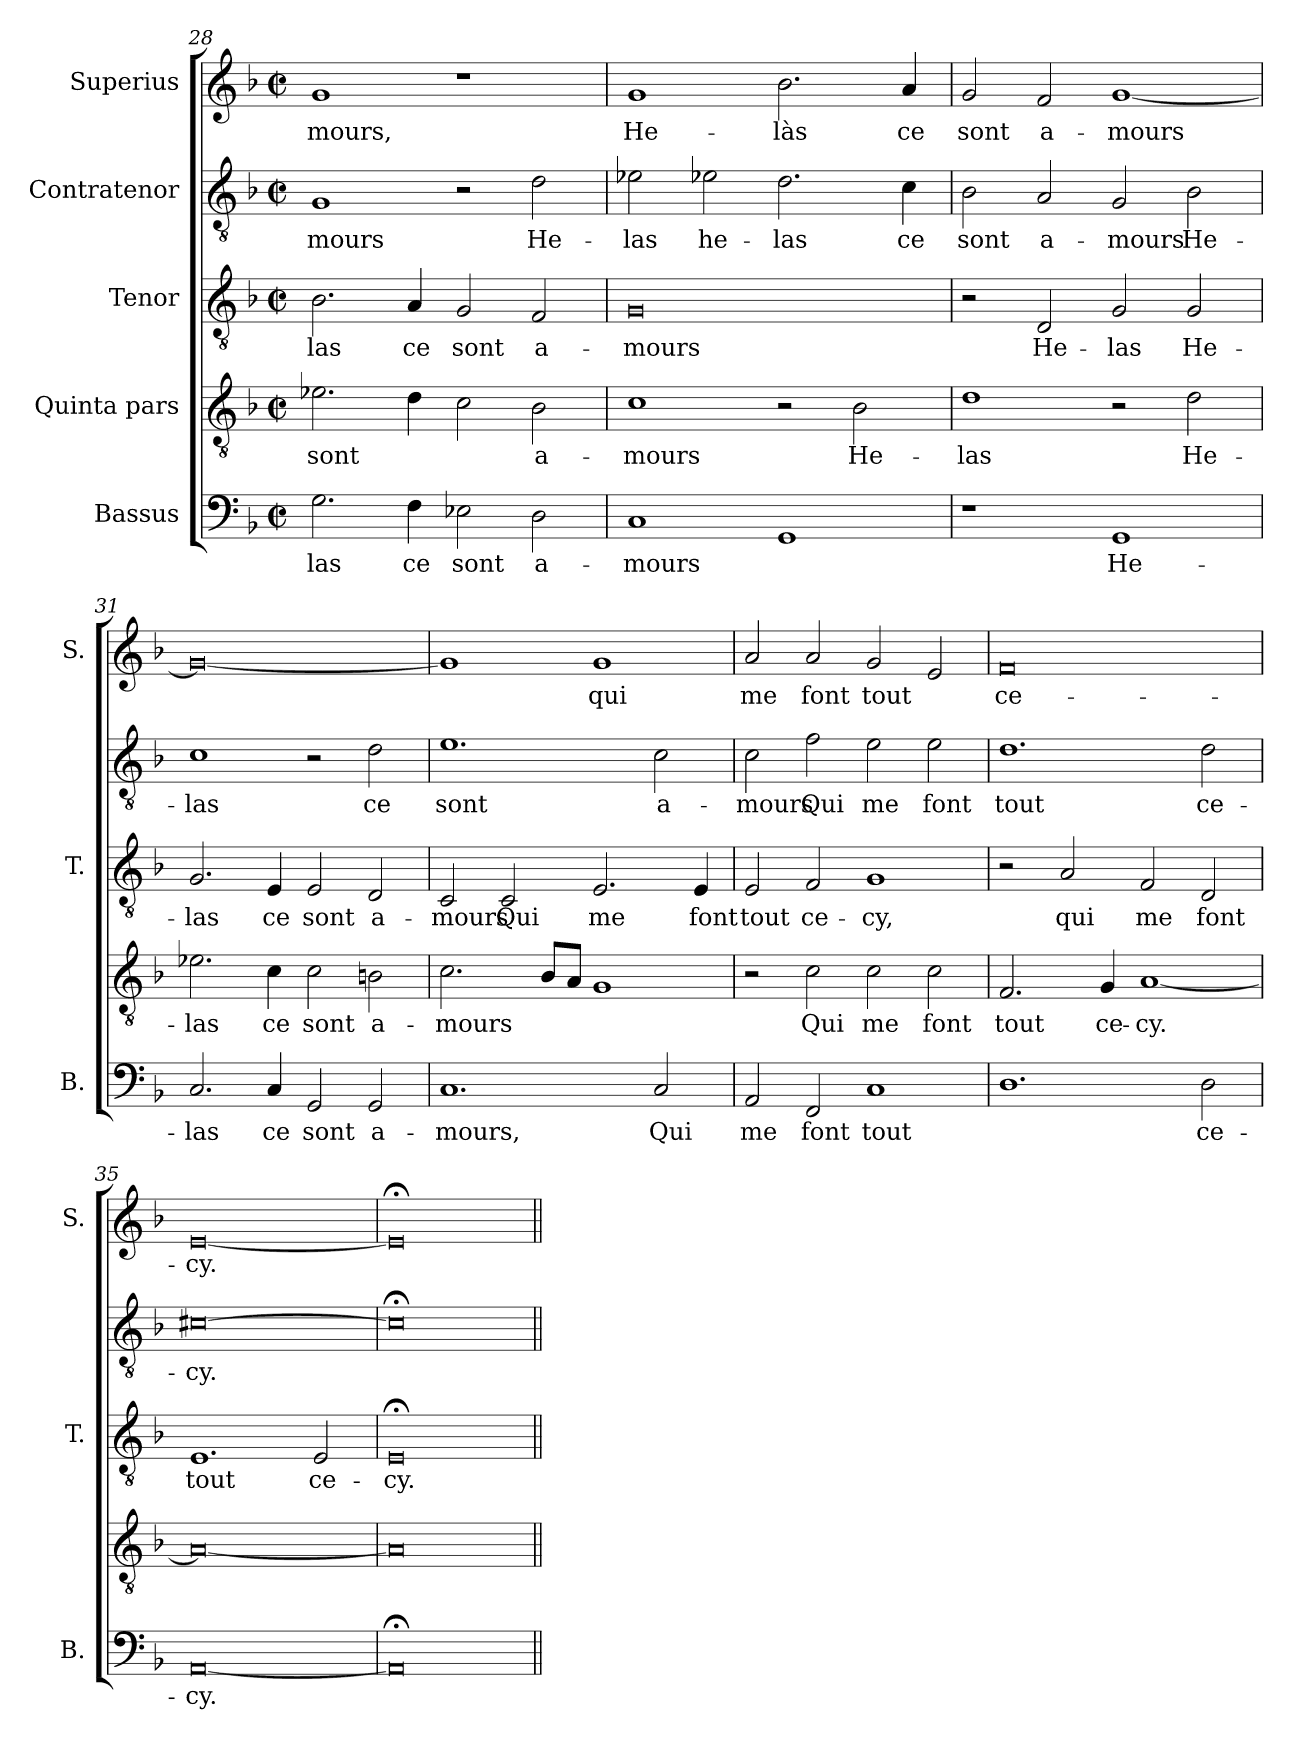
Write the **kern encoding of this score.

**kern	**text	**kern	**text	**kern	**text	**kern	**text	**kern	**text
*part5	*part5	*part4	*part4	*part3	*part3	*part2	*part2	*part1	*part1
*staff5	*staff5	*staff4	*staff4	*staff3	*staff3	*staff2	*staff2	*staff1	*staff1
*I"Bassus	*	*I"Quinta pars	*	*I"Tenor	*	*I"Contratenor	*	*I"Superius	*
*I'B.	*	*	*	*I'T.	*	*	*	*I'S.	*
*clefF4	*	*clefGv2	*	*clefGv2	*	*clefGv2	*	*clefG2	*
*k[b-]	*	*k[b-]	*	*k[b-]	*	*k[b-]	*	*k[b-]	*
*F:	*	*F:	*	*F:	*	*F:	*	*F:	*
*M2/2	*	*M2/2	*	*M2/2	*	*M2/2	*	*M2/2	*
*met(c|)	*	*met(c|)	*	*met(c|)	*	*met(c|)	*	*met(c|)	*
=28	=28	=28	=28	=28	=28	=28	=28	=28	=28
2.G\	-las	2.e-X\	sont	2.B-\	-las	1G/	-mours	1g/	-mours,
4F\	ce	4d\	.	4A/	ce	.	.	.	.
2E-X\	sont	2c\	.	2G/	sont	2r	.	1r	.
2D\	a-	2B-\	a-	2F/	a-	2d\	He-	.	.
=29	=29	=29	=29	=29	=29	=29	=29	=29	=29
1C/	-mours	1c\	-mours	0G/	-mours	2e-X\	-las	1g/	He-
.	.	.	.	.	.	2e-X\	he-	.	.
1GG/	.	2r	.	.	.	2.d\	-las	2.b-\	-làs
.	.	2B-\	He-	.	.	.	.	.	.
.	.	.	.	.	.	4c\	ce	4a/	ce
=30	=30	=30	=30	=30	=30	=30	=30	=30	=30
1r	.	1d\	-las	2r	.	2B-\	sont	2g/	sont
.	.	.	.	2D/	He-	2A/	a-	2f/	a-
1GG/	He-	2r	.	2G/	-las	2G/	-mours	[1g/	-mours
.	.	2d\	He-	2G/	He-	2B-\	He-	.	.
!!LO:PB:g=z
=31	=31	=31	=31	=31	=31	=31	=31	=31	=31
2.C/	-las	2.e-X\	-las	2.G/	-las	1c\	-las	0g/_	.
4C/	ce	4c\	ce	4E/	ce	.	.	.	.
2GG/	sont	2c\	sont	2E/	sont	2r	.	.	.
2GG/	a-	2Bn\	a-	2D/	a-	2d\	ce	.	.
=32	=32	=32	=32	=32	=32	=32	=32	=32	=32
1.C/	-mours,	2.c\	-mours	2C/	-mours	1.e\	sont	1g/]	.
.	.	.	.	2C/	Qui	.	.	.	.
.	.	8B-/L	.	.	.	.	.	.	.
.	.	8A/J	.	.	.	.	.	.	.
.	.	1G/	.	2.E/	me	.	.	1g/	qui
2C/	Qui	.	.	.	.	2c\	a-	.	.
.	.	.	.	4E/	font	.	.	.	.
=33	=33	=33	=33	=33	=33	=33	=33	=33	=33
2AA/	me	2r	.	2E/	tout	2c\	-mours	2a/	me
2FF/	font	2c\	Qui	2F/	ce-	2f\	Qui	2a/	font
1C/	tout	2c\	me	1G/	-cy,	2e\	me	2g/	tout
.	.	2c\	font	.	.	2e\	font	2e/	.
=34	=34	=34	=34	=34	=34	=34	=34	=34	=34
1.D\	.	2.F/	tout	2r	.	1.d\	tout	0f/	ce-
.	.	.	.	2A/	qui	.	.	.	.
.	.	4G/	ce-	.	.	.	.	.	.
.	.	[1A/	-cy.	2F/	me	.	.	.	.
2D\	ce-	.	.	2D/	font	2d\	ce-	.	.
=35	=35	=35	=35	=35	=35	=35	=35	=35	=35
[0AA/	-cy.	0A/_	.	1.E/	tout	[0c#X\	-cy.	[0e/	-cy.
.	.	.	.	2E/	ce-	.	.	.	.
=36	=36	=36	=36	=36	=36	=36	=36	=36	=36
0AA;</]	.	0A/]	.	0E;</	-cy.	0c#;<\]	.	0e;</]	.
=||	=||	=||	=||	=||	=||	=||	=||	=||	=||
*-	*-	*-	*-	*-	*-	*-	*-	*-	*-
